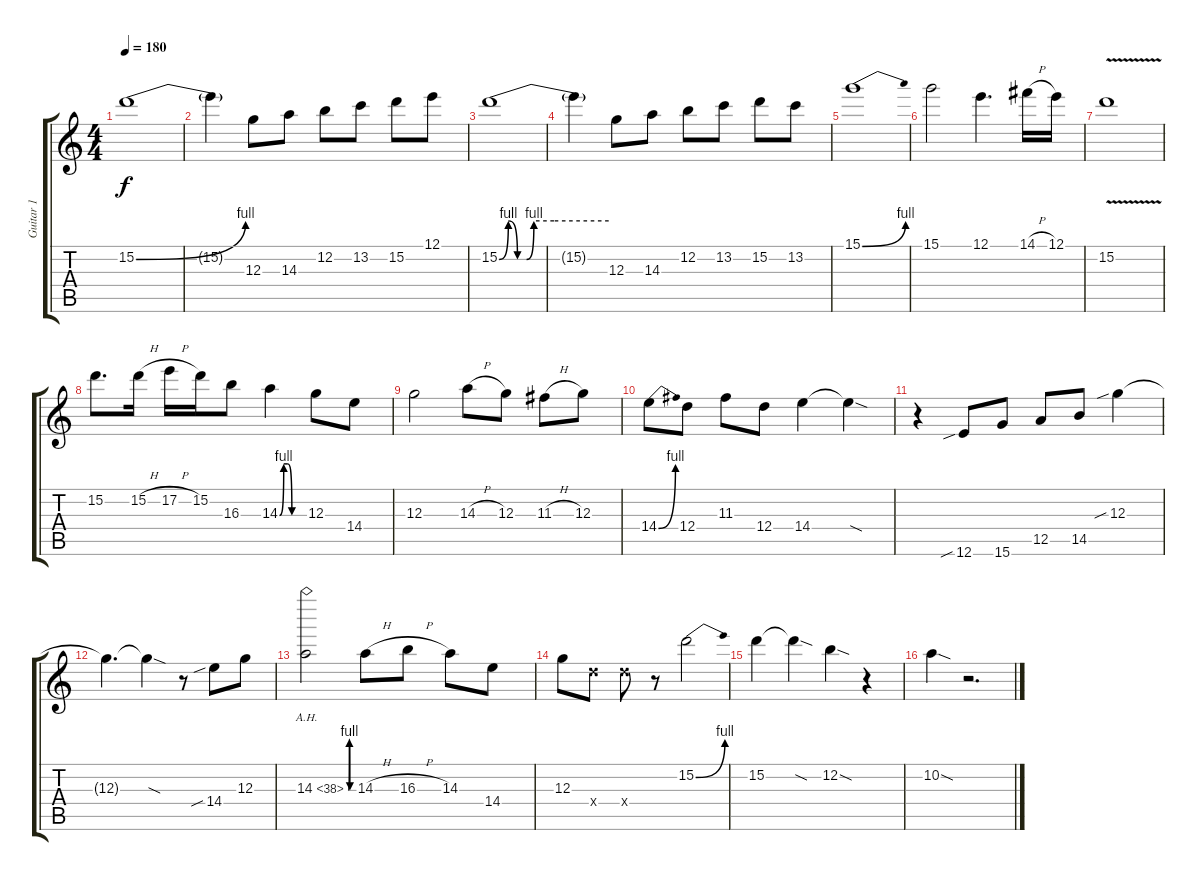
\track ("Guitar 1" "Guitar 1") {instrument distortionguitar}
\staff {score tabs}
\tuning (E4 B3 G3 D3 A2 E2) {hide}
\ts (4 4)
\tempo 180
\clef g2
\ks c
15.2{be (bend 0 0 60 4)}.1{dy f} |
15.2{t}.4 12.3.8 14.3.8 12.2.8 13.2.8 15.2.8 12.1.8 |
15.2{be (custom 0 0 5 4 10 0 15 0 19 4 30 4 60 4)}.1 |
15.2{t}.4 12.3.8 14.3.8 12.2.8 13.2.8 15.2.8 13.2.8 |
15.1{be (bend 0 0 60 4)}.1 |
15.1.2 12.1.4{d} 14.1{h}.16 12.1.16 |
15.2{v}.1 |
15.2.8{d} 15.2{h}.16 17.2{h}.16 15.2.16 16.3.8 14.3{be (custom 0 0 10 4 20 4 30 0 60 0)}.4 12.3.8 14.4.8 |
12.3.2 14.3{h}.8 12.3.8 11.3{h}.8 12.3.8 |
14.4{be (bend 0 0 60 4)}.8 12.4.8 11.3.8 12.4.8 14.4.4 14.4{sod t}.4 |
r.4 12.6{sib}.8 15.6.8 12.5.8 14.5.8 12.3{sib}.4 |
12.3{t}.4{d} 12.3{sod t}.4 r.8 14.4{sib}.8 12.3.8 |
14.3{be (custom 0 0 10 4 16 0 30 0 60 0) ah 24}.2 14.3{h}.8 16.3{h}.8 14.3.8 14.4.8 |
12.3.8 12.4{x}.8 12.4{x}.8 r.8 15.2{be (bend 0 0 60 4)}.2 |
15.2.4 15.2{sod t}.4 12.2{sod}.4 r.4 |
10.2{sod}.4 r.2{d}
